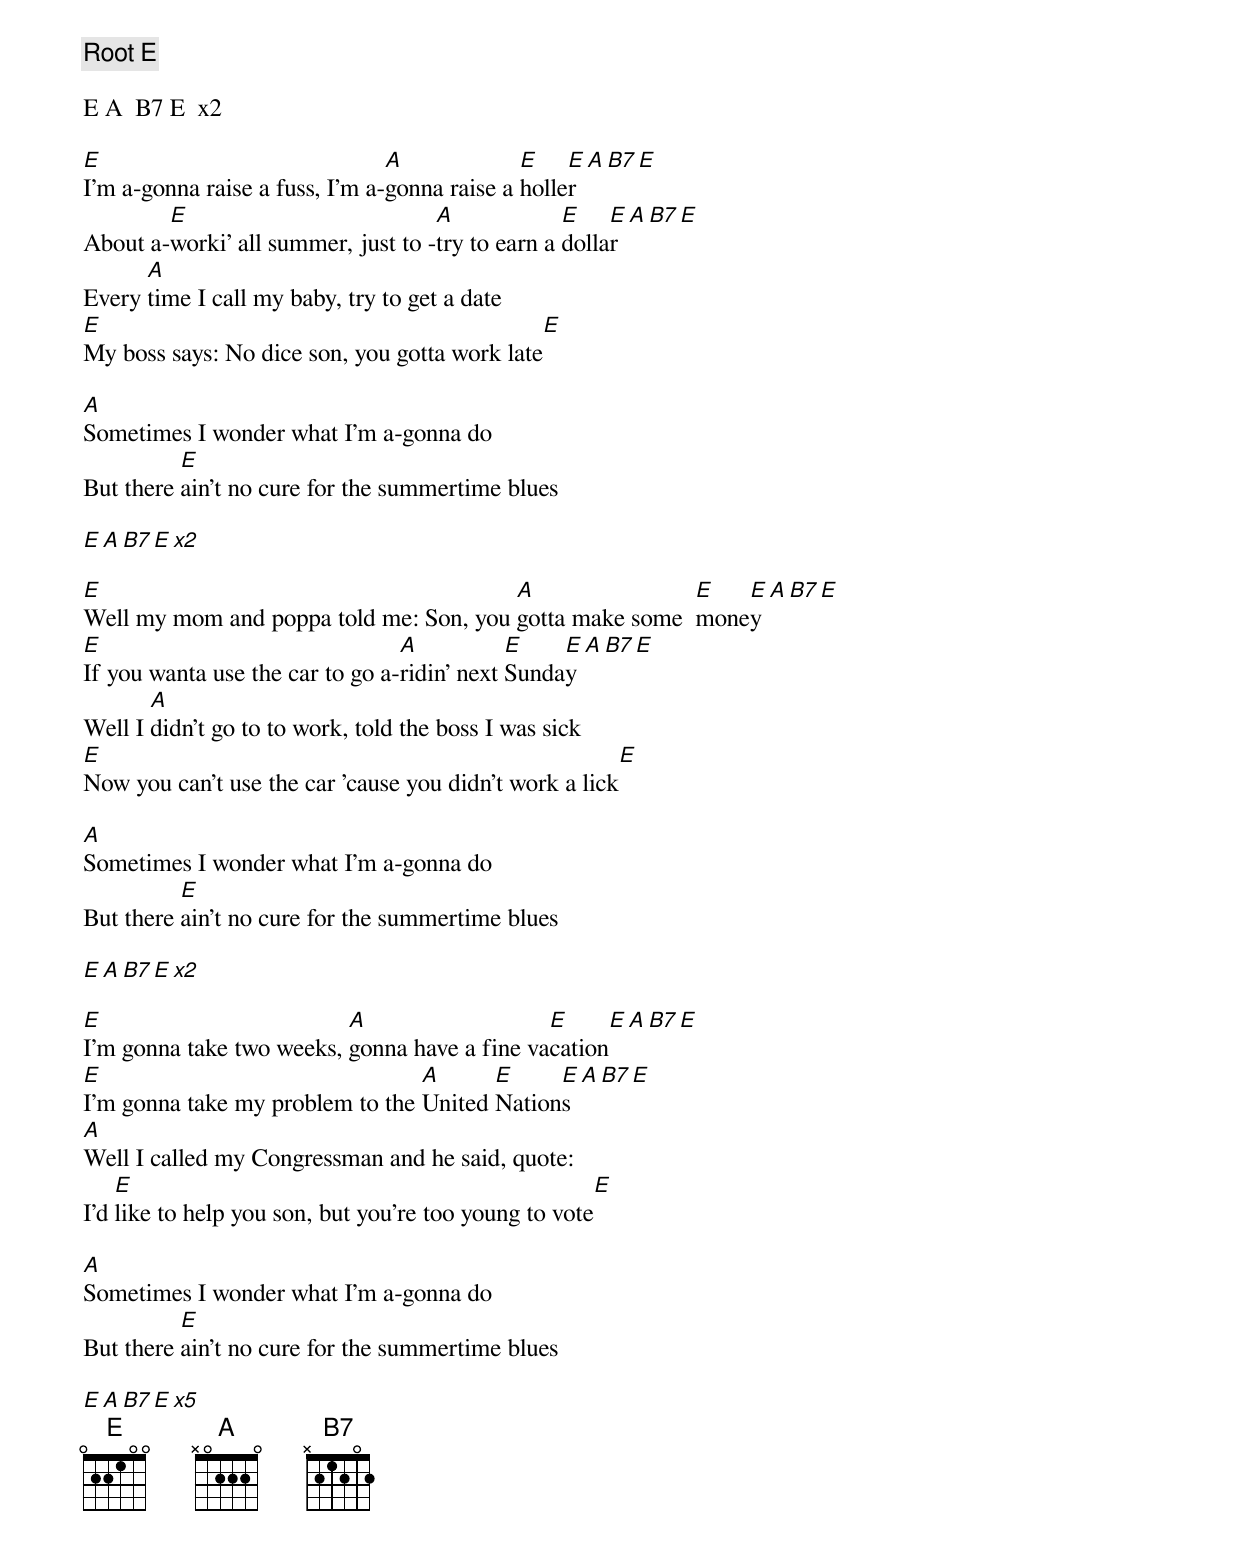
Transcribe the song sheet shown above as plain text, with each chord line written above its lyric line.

[Root] E

E A  B7 E  x2

E                               A             E    E A  B7 E
I'm a-gonna raise a fuss, I'm a-gonna raise a holler
        E                           A             E    E A  B7 E
About a-worki' all summer, just to -try to earn a dollar
      A
Every time I call my baby, try to get a date
E                                              E
My boss says: No dice son, you gotta work late

A
Sometimes I wonder what I'm a-gonna do
          E
But there ain't no cure for the summertime blues

E A  B7 E x2

E                                       A                E   E A  B7 E
Well my mom and poppa told me: Son, you gotta make some  money
E                                A           E    E A  B7 E
If you wanta use the car to go a-ridin' next Sunday
       A
Well I didn't go to to work, told the boss I was sick
E                                                       E
Now you can't use the car 'cause you didn't work a lick

A
Sometimes I wonder what I'm a-gonna do
          E
But there ain't no cure for the summertime blues

E A  B7 E x2

E                         A                   E      E A  B7 E
I'm gonna take two weeks, gonna have a fine vacation
E                                A      E     E A  B7 E
I'm gonna take my problem to the United Nations
A
Well I called my Congressman and he said, quote:
    E                                                  E
I'd like to help you son, but you're too young to vote

A
Sometimes I wonder what I'm a-gonna do
          E
But there ain't no cure for the summertime blues

E A  B7 E x5
